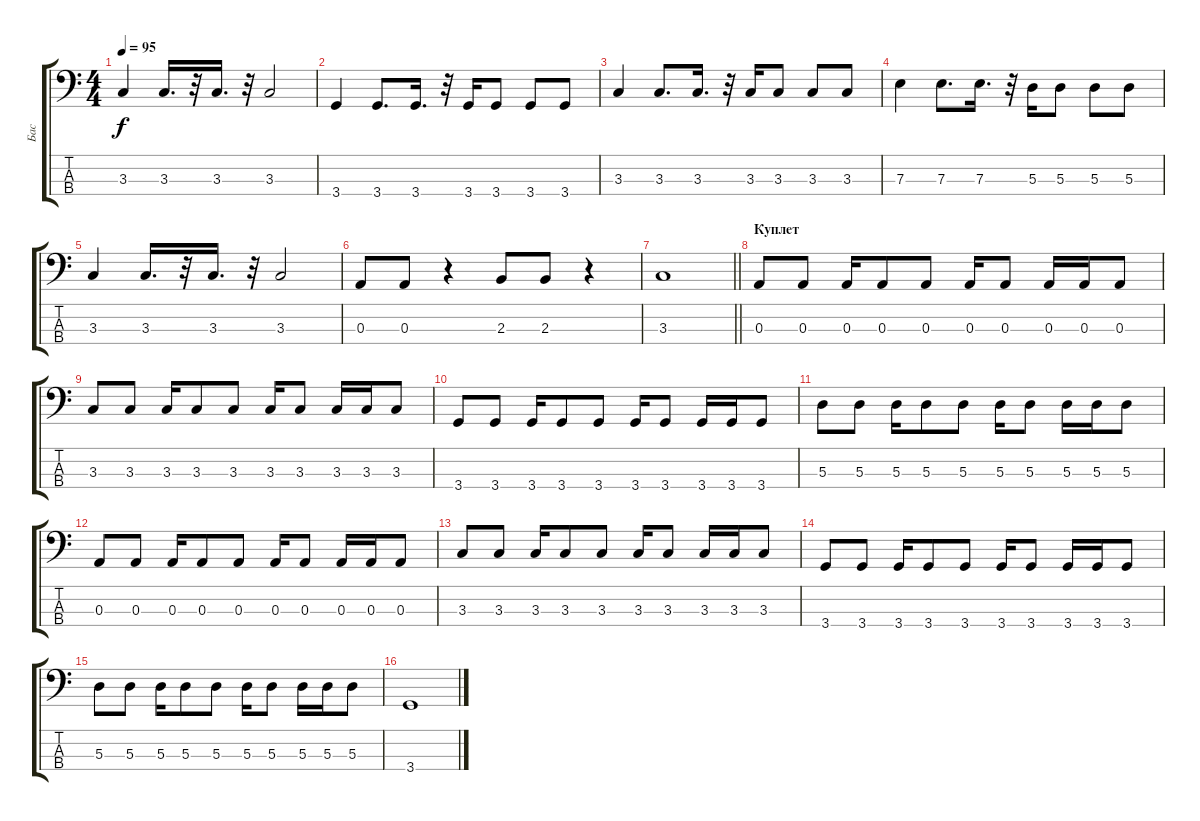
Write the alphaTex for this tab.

\track ("Бас" "Бас") {instrument electricbassfinger}
\staff {score tabs}
\tuning (G2 D2 A1 E1) {hide}
\ts (4 4)
\tempo 95
\clef f4
\ks c
3.3.4{dy f} 3.3.16{d} r.32 3.3.16{d} r.32 3.3.2 |
3.4.4 3.4.8{d} 3.4.16{d} r.32 3.4.16 3.4.8 3.4.8 3.4.8 |
3.3.4 3.3.8{d} 3.3.16{d} r.32 3.3.16 3.3.8 3.3.8 3.3.8 |
7.3.4 7.3.8{d} 7.3.16{d} r.32 5.3.16 5.3.8 5.3.8 5.3.8 |
3.3.4 3.3.16{d} r.32 3.3.16{d} r.32 3.3.2 |
0.3.8 0.3.8 r.4 2.3.8 2.3.8 r.4 |
\barLineRight lightlight
3.3.1 |
\section ("" "Куплет")
0.3.8 0.3.8 0.3.16 0.3.8 0.3.8 0.3.16 0.3.8 0.3.16 0.3.16 0.3.8 |
3.3.8 3.3.8 3.3.16 3.3.8 3.3.8 3.3.16 3.3.8 3.3.16 3.3.16 3.3.8 |
3.4.8 3.4.8 3.4.16 3.4.8 3.4.8 3.4.16 3.4.8 3.4.16 3.4.16 3.4.8 |
5.3.8 5.3.8 5.3.16 5.3.8 5.3.8 5.3.16 5.3.8 5.3.16 5.3.16 5.3.8 |
0.3.8 0.3.8 0.3.16 0.3.8 0.3.8 0.3.16 0.3.8 0.3.16 0.3.16 0.3.8 |
3.3.8 3.3.8 3.3.16 3.3.8 3.3.8 3.3.16 3.3.8 3.3.16 3.3.16 3.3.8 |
3.4.8 3.4.8 3.4.16 3.4.8 3.4.8 3.4.16 3.4.8 3.4.16 3.4.16 3.4.8 |
5.3.8 5.3.8 5.3.16 5.3.8 5.3.8 5.3.16 5.3.8 5.3.16 5.3.16 5.3.8 |
3.4.1
